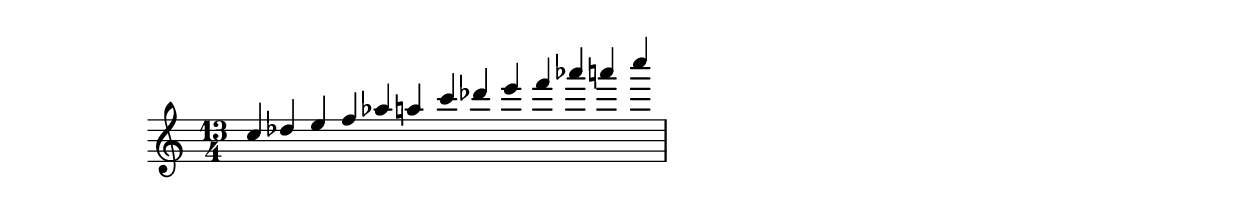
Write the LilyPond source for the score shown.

\version "2.18.2" \score { \new Staff << \new Voice { \set midiInstrument = #"piano" \voiceOne
 \key c \major \time 13/4
\override Voice.TextScript.font-size = #-4
 { c'' des'' e'' f'' aes'' a'' c''' des''' e''' f''' aes''' a''' c''''  } 
 } >> \layout { } \midi { \context { \Staff \remove "Staff_performer" }
\context { \Voice \consists "Staff_performer" } \tempo 2 = 60 } }
\paper{oddHeaderMarkup = ##f oddFooterMarkup = ##f}
